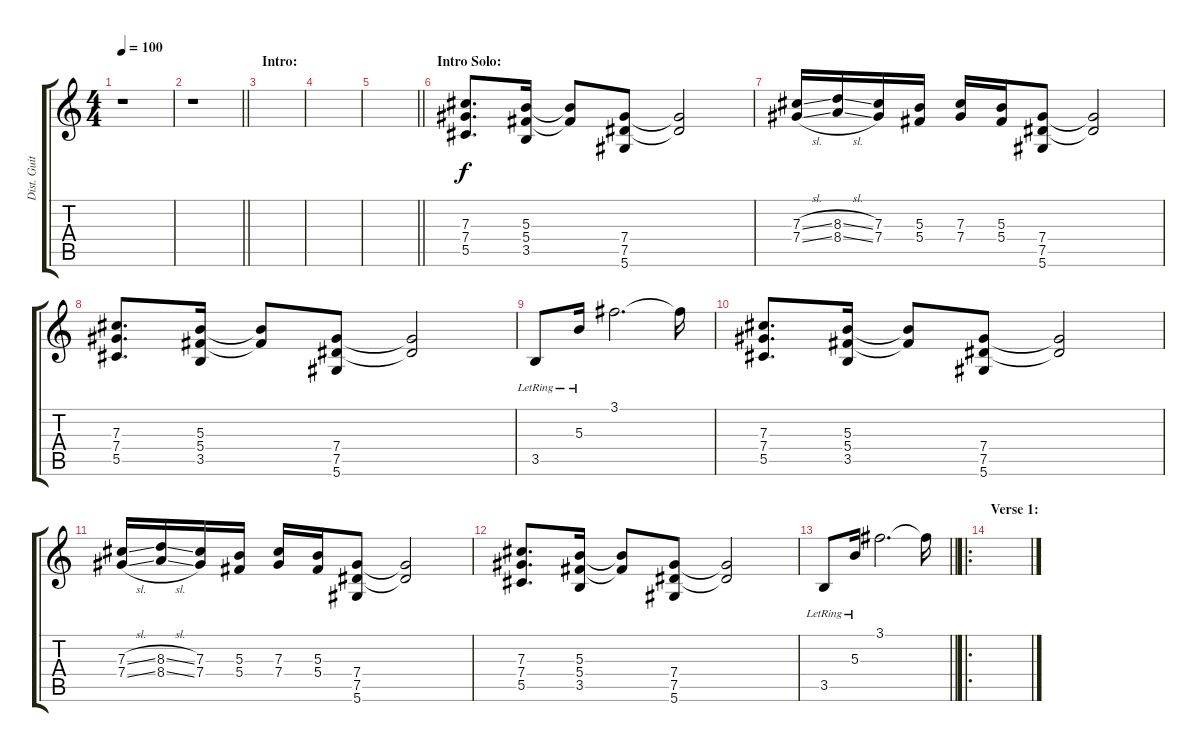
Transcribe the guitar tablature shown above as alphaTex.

\track ("Dist. Guitar 2" "Dist. Guit") {instrument distortionguitar}
\staff {score tabs}
\tuning (Eb4 Bb3 Gb3 Db3 Ab2 Eb2) {hide}
\ts (4 4)
\tempo 100
\clef g2
\ks c
r.1{dy f instrument distortionguitar} |
\barLineRight lightlight
r.1 |
\section ("" "Intro:")
|
|
\barLineRight lightlight
|
\section ("" "Intro Solo:")
(7.3 7.4 5.5).8{d} (5.3 5.4 3.5).16 (5.3{t} 5.4{t}).8 (7.4 7.5 5.6).8 (7.4{t} 7.5{t}).2 |
(7.3{sl} 7.4{sl}).16 (8.3{sl} 8.4{sl}).16 (7.3 7.4).16 (5.3 5.4).16 (7.3 7.4).16 (5.3 5.4).16 (7.4 7.5 5.6).8 (7.4{t} 7.5{t}).2 |
(7.3 7.4 5.5).8{d} (5.3 5.4 3.5).16 (5.3{t} 5.4{t}).8 (7.4 7.5 5.6).8 (7.4{t} 7.5{t}).2 |
3.5{lr}.8 5.3{lr}.16 3.1.2{d} 3.1{t}.16 |
(7.3 7.4 5.5).8{d} (5.3 5.4 3.5).16 (5.3{t} 5.4{t}).8 (7.4 7.5 5.6).8 (7.4{t} 7.5{t}).2 |
(7.3{sl} 7.4{sl}).16 (8.3{sl} 8.4{sl}).16 (7.3 7.4).16 (5.3 5.4).16 (7.3 7.4).16 (5.3 5.4).16 (7.4 7.5 5.6).8 (7.4{t} 7.5{t}).2 |
(7.3 7.4 5.5).8{d} (5.3 5.4 3.5).16 (5.3{t} 5.4{t}).8 (7.4 7.5 5.6).8 (7.4{t} 7.5{t}).2 |
\barLineRight lightlight
3.5{lr}.8 5.3{lr}.16 3.1.2{d} 3.1{t}.16 |
\ro
\section ("" "Verse 1:")
